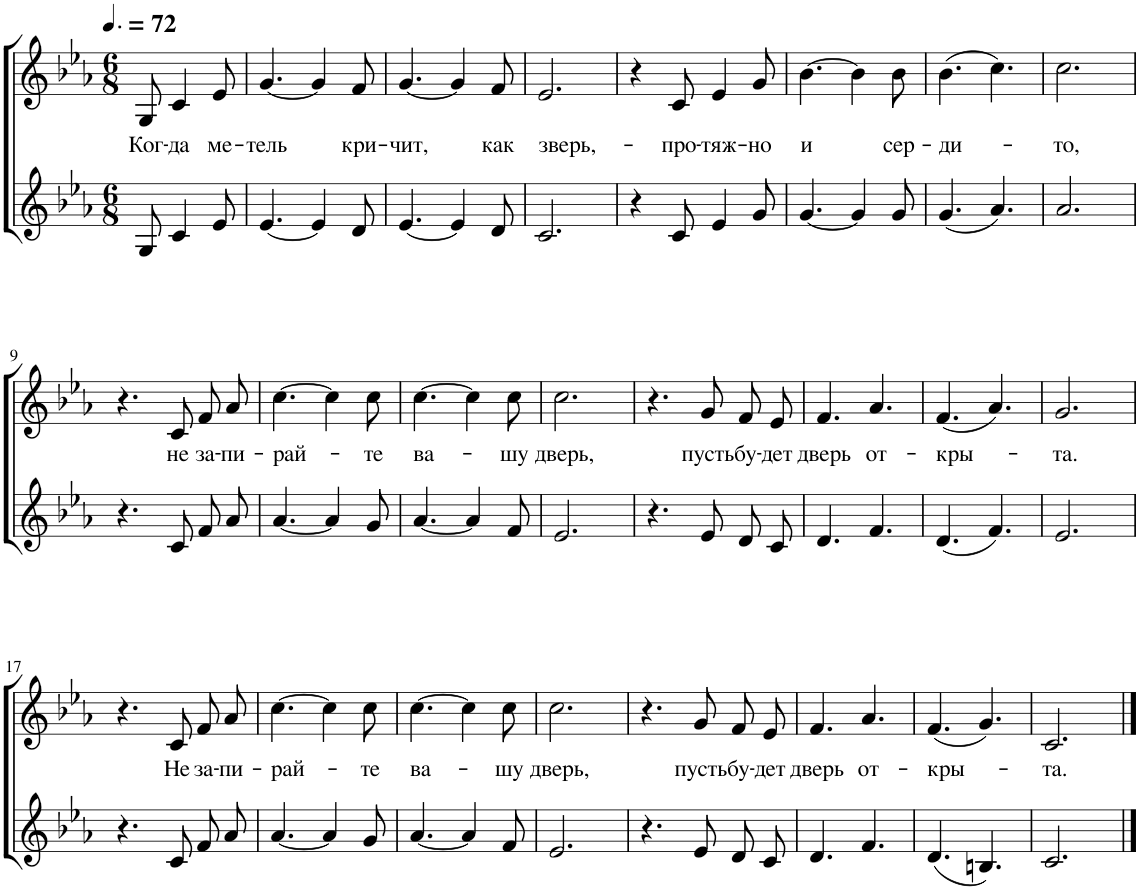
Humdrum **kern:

**kern	**kern	**text
*part2	*part1	*part1
*staff2	*staff1	*staff1
*I"Голос	*I"Голос	*
*clefG2	*clefG2	*
*	*Trd1c2	*
*k[b-e-a-]	*k[b-e-a-]	*
*M6/8	*M6/8	*
*MM108	*MM108	*
=1	=1	=1
!	!	!LO:LY:b
8G/	8G/	Ког-
!	!	!LO:LY:b
4c/	4c/	-да
!	!	!LO:LY:b
8e-/	8e-/	ме-
=2	=2	=2
!	!	!LO:LY:b
[4.e-/	[4.g/	-тель
4e-/]	4g/]	.
!	!	!LO:LY:b
8d/	8f/	-кри-
=3	=3	=3
!	!	!LO:LY:b
[4.e-/	[4.g/	-чит,
4e-/]	4g/]	.
!	!	!LO:LY:b
8d/	8f/	как
=4	=4	=4
!	!	!LO:LY:b
2.c/	2.e-/	зверь,-
=5	=5	=5
4r	4r	.
!	!	!LO:LY:b
8c/	8c/	-про-
!	!	!LO:LY:b
4e-/	4e-/	-тяж-
!	!	!LO:LY:b
8g/	8g/	-но
=6	=6	=6
!	!	!LO:LY:b
[4.g/	[4.b-\	и
4g/]	4b-\]	.
!	!	!LO:LY:b
8g/	8b-\	сер-
=7	=7	=7
!	!	!LO:LY:b
(4.g/	(4.b-\	-ди-
4.a-/)	4.cc\)	.
=8	=8	=8
!	!	!LO:LY:b
2.a-/	2.cc\	-то,
!!LO:LB:g=z
=9	=9	=9
4.r	4.r	.
!	!	!LO:LY:b
8c/L	8c/L	не
!	!	!LO:LY:b
8f/	8f/	за-
!	!	!LO:LY:b
8a-/J	8a-/J	-пи-
=10	=10	=10
!	!	!LO:LY:b
[4.a-/	[4.cc\	-рай-
4a-/]	4cc\]	.
!	!	!LO:LY:b
8g/	8cc\	-те
=11	=11	=11
!	!	!LO:LY:b
[4.a-/	[4.cc\	ва-
4a-/]	4cc\]	.
!	!	!LO:LY:b
8f/	8cc\	-шу
=12	=12	=12
!	!	!LO:LY:b
2.e-/	2.cc\	дверь,
=13	=13	=13
4.r	4.r	.
!	!	!LO:LY:b
8e-/L	8g/L	пусть
!	!	!LO:LY:b
8d/	8f/	бу-
!	!	!LO:LY:b
8c/J	8e-/J	-дет
=14	=14	=14
!	!	!LO:LY:b
4.d/	4.f/	дверь
!	!	!LO:LY:b
4.f/	4.a-/	от-
=15	=15	=15
!	!	!LO:LY:b
(4.d/	(4.f/	-кры-
4.f/)	4.a-/)	.
=16	=16	=16
!	!	!LO:LY:b
2.e-/	2.g/	-та.
!!LO:LB:g=z
=17	=17	=17
4.r	4.r	.
!	!	!LO:LY:b
8c/L	8c/L	Не
!	!	!LO:LY:b
8f/	8f/	за-
!	!	!LO:LY:b
8a-/J	8a-/J	-пи-
=18	=18	=18
!	!	!LO:LY:b
[4.a-/	[4.cc\	-рай-
4a-/]	4cc\]	.
!	!	!LO:LY:b
8g/	8cc\	-те
=19	=19	=19
!	!	!LO:LY:b
[4.a-/	[4.cc\	ва-
4a-/]	4cc\]	.
!	!	!LO:LY:b
8f/	8cc\	-шу
=20	=20	=20
!	!	!LO:LY:b
2.e-/	2.cc\	дверь,
=21	=21	=21
4.r	4.r	.
!	!	!LO:LY:b
8e-/L	8g/L	пусть
!	!	!LO:LY:b
8d/	8f/	бу-
!	!	!LO:LY:b
8c/J	8e-/J	-дет
=22	=22	=22
!	!	!LO:LY:b
4.d/	4.f/	дверь
!	!	!LO:LY:b
4.f/	4.a-/	от-
=23	=23	=23
!	!	!LO:LY:b
(4.d/	(4.f/	-кры-
4.Bn/)	4.g/)	.
=24	=24	=24
!	!	!LO:LY:b
2.c/	2.c/	-та.
==	==	==
*-	*-	*-
